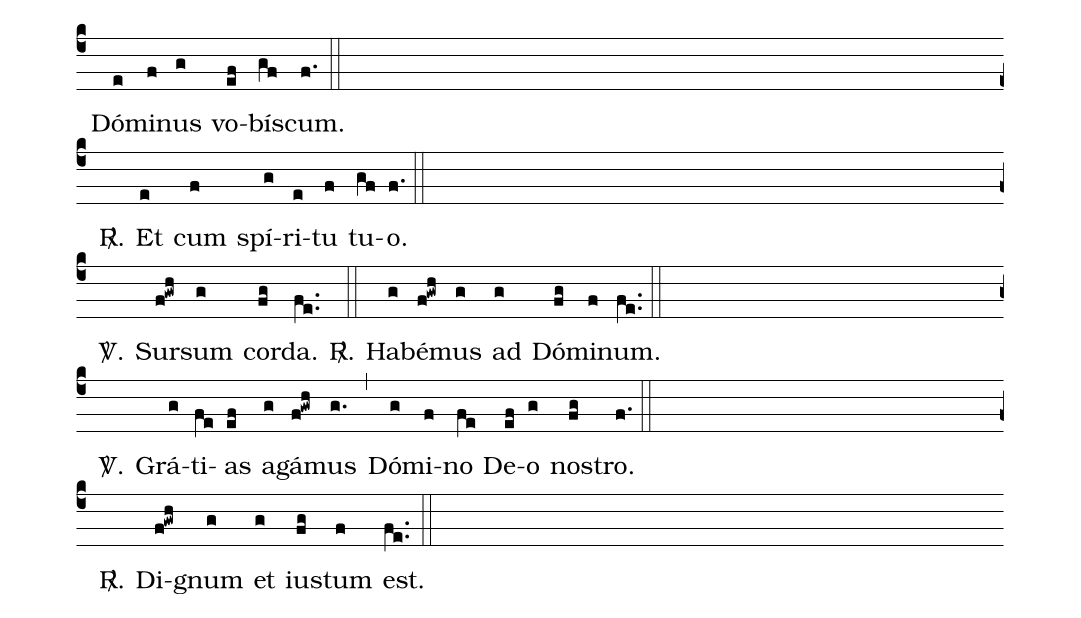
%%
(c4) () Dó(e)mi(f)nus(g) vo(ef)bís(gf)cum.(f.) (::) (Z)
<sp>R/</sp>.() Et(e) cum(f) spí(g)ri(e)tu(f) tu(gf)o.(f.) (::) (Z)
<sp>V/</sp>.() Sur(f!gwh)sum(g) cor(fg)da.(fe..) <sp>R/</sp>.(::) Ha(g)bé(f!gwh)mus(g) ad(g) Dó(fg)mi(f)num.(fe..) (::) (Z)
<sp>V/</sp>.() Grá(g)ti(fe)as(ef) a(g)gá(f!gwh)mus(g.) (,) Dó(g)mi(f)no(fe) De(ef)o(g) nos(fg)tro.(f.) (::) (Z)
<sp>R/</sp>.() Di-(f!gwh)gnum(g) et(g) ius(fg)tum(f) est.(fe..) (::) (Z)
